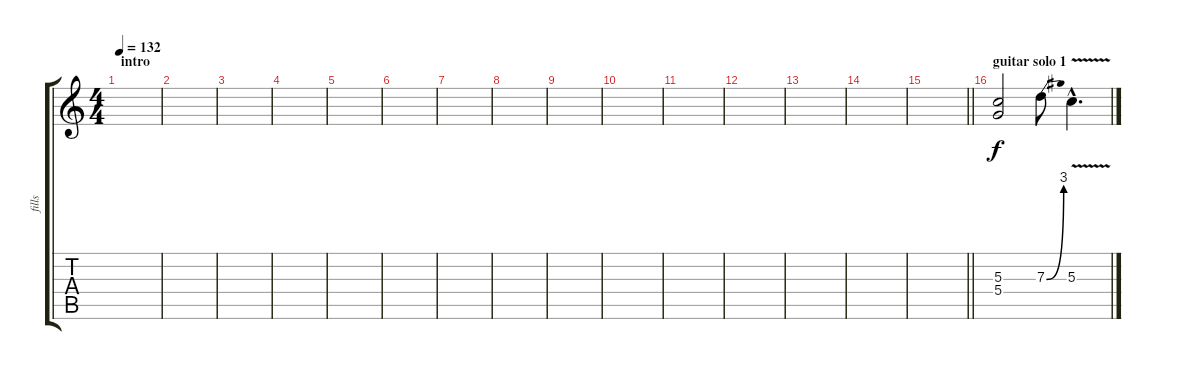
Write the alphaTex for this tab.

\track ("fills" "fills") {instrument distortionguitar}
\staff {score tabs}
\tuning (E4 B3 G3 D3 A2 E2) {hide}
\ts (4 4)
\section ("" "intro")
\tempo 132
\clef g2
\ks c
|
|
|
|
|
|
|
|
|
|
|
|
|
|
\barLineRight lightlight
|
\section ("" "guitar solo 1")
(5.3 5.4).2 7.3{be (bend 0 0 60 12)}.8 5.3{v hac}.4{d}
